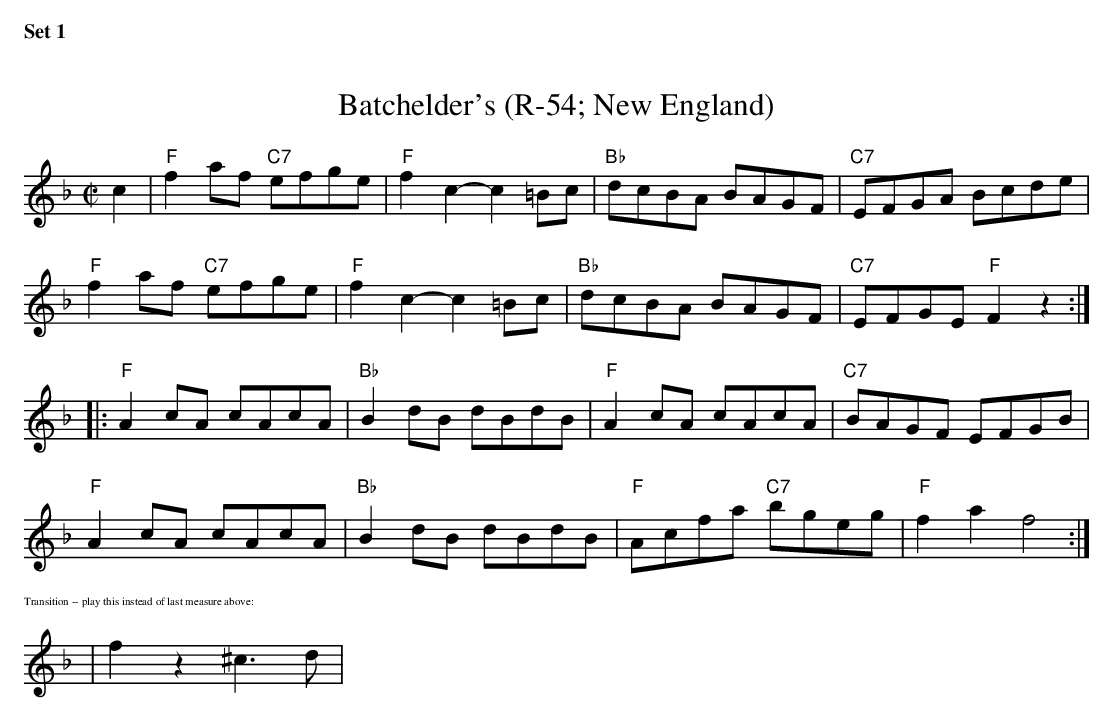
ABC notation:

X:1
T: Batchelder's (R-54; New England)
M: C|
K: F
c2| "F"f2af "C7"efge| "F"f2c2- c2=Bc| "Bb"dcBA BAGF| "C7"EFGA Bcde|
    "F"f2af "C7"efge| "F"f2c2- c2=Bc| "Bb"dcBA BAGF| "C7"EFGE "F"F2 z2:|
|:"F"A2cA cAcA| "Bb"B2dB dBdB| "F"A2cA cAcA| "C7"BAGF EFGB|
"F"A2cA cAcA| "Bb"B2dB dBdB| "F"Acfa "C7"bgeg| "F"f2a2 f4 :|
%%text Transition -- play this instead of last measure above:
|f2z2^c3d|
